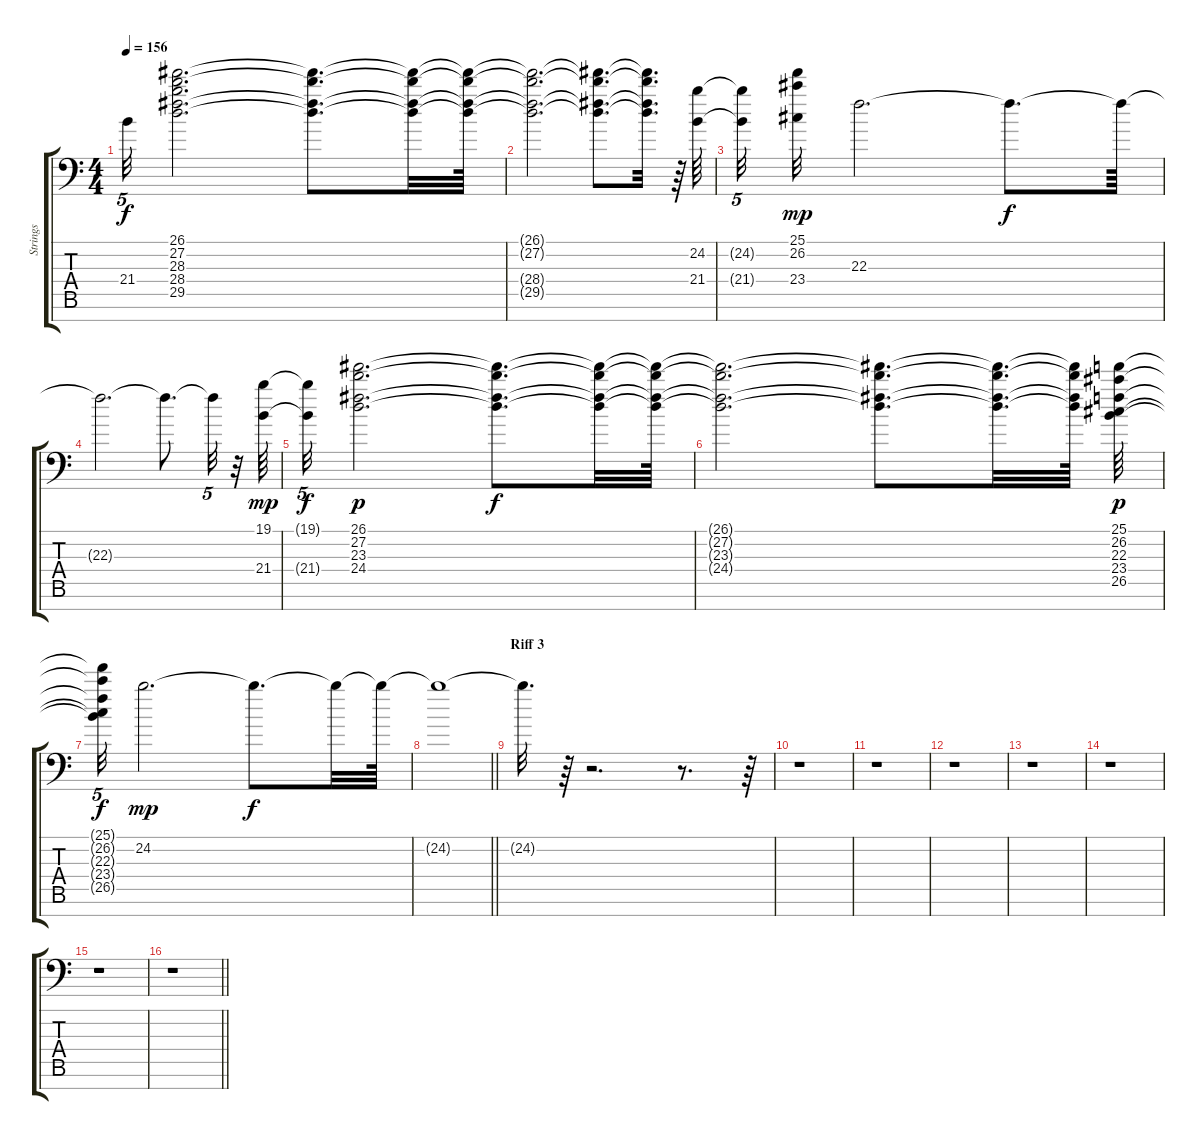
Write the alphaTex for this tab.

\track ("Strings" "Strings") {instrument synthstrings2}
\staff {score tabs}
\tuning (E4 B3 G3 D3 A2 E2 C-1) {hide}
\ts (4 4)
\tempo 156
\clef f4
\ks c
21.4{t}.32{tu (5 4) dy f} (26.1 27.2 28.3 28.4 29.5).2{d} (26.1{t} 27.2{t} 28.4{t} 29.5{t}).8{d} (26.1{t} 27.2{t} 28.4{t} 29.5{t}).32 (26.1{t} 27.2{t} 28.4{t} 29.5{t}).64 |
(26.1{t} 27.2{t} 28.4{t} 29.5{t}).2{d} (26.1{t} 27.2{t} 28.4{t} 29.5{t}).8{d} (26.1{t} 27.2{t} 28.4{t} 29.5{t}).32{d} r.64 (24.2 21.4).64 |
(24.2{t} 21.4{t}).32{tu (5 4)} (25.1 26.2 23.4).32{dy mp} 22.3.2{d} 22.3{t}.8{d dy f} 22.3{t}.64 |
22.3{t}.2{d} 22.3{t}.8{d} 22.3{t}.32{tu (5 4)} r.32 (19.1 21.4).64{dy mp} |
(19.1{t} 21.4{t}).32{tu (5 4) dy f} (26.1 27.2 23.3 24.4).2{d dy p} (26.1{t} 27.2{t} 23.3{t} 24.4{t}).8{d dy f} (26.1{t} 27.2{t} 23.3{t} 24.4{t}).32 (26.1{t} 27.2{t} 23.3{t} 24.4{t}).64 |
(26.1{t} 27.2{t} 23.3{t} 24.4{t}).2{d} (26.1{t} 27.2{t} 23.3{t} 24.4{t}).8{d} (26.1{t} 27.2{t} 23.3{t} 24.4{t}).32{d} (26.1{t} 27.2{t} 23.3{t} 24.4{t}).64 (25.1 26.2 22.3 23.4 26.5).64{dy p} |
(25.1{t} 26.2{t} 22.3{t} 23.4{t} 26.5{t}).32{tu (5 4) dy f} 24.2.2{d dy mp} 24.2{t}.8{d dy f} 24.2{t}.32 24.2{t}.64 |
\barLineRight lightlight
24.2{t}.1 |
\section ("" "Riff 3")
24.2{t}.32{d} r.64 r.2{d} r.8{d} r.64 |
r.1 |
r.1 |
r.1 |
r.1 |
r.1 |
r.1 |
\barLineRight lightlight
r.1
